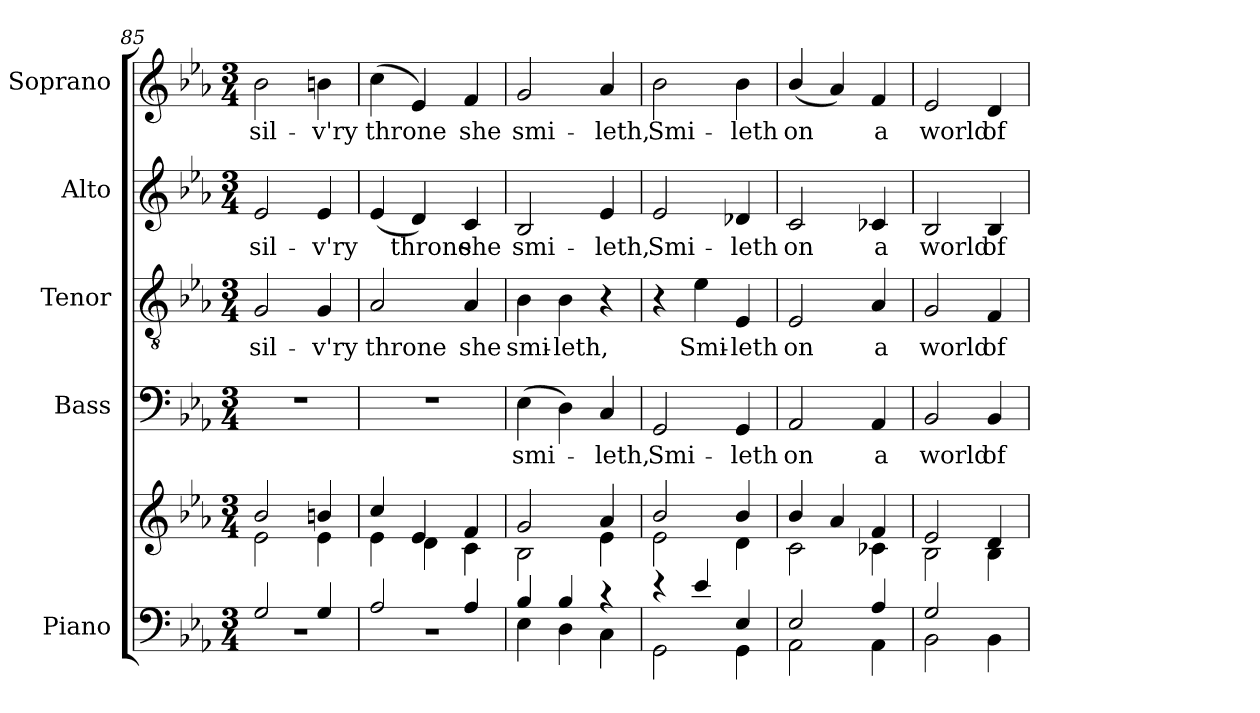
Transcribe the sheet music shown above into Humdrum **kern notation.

**kern	**kern	**kern	**text	**kern	**text	**kern	**text	**kern	**text
*part5	*part5	*part4	*part4	*part3	*part3	*part2	*part2	*part1	*part1
*staff6	*staff5	*staff4	*staff4	*staff3	*staff3	*staff2	*staff2	*staff1	*staff1
*I"Piano	*	*I"Bass	*	*I"Tenor	*	*I"Alto	*	*I"Soprano	*
*I'Pno.	*	*I'B.	*	*I'T.	*	*I'A.	*	*I'S.	*
*clefF4	*clefG2	*clefF4	*	*clefGv2	*	*clefG2	*	*clefG2	*
*	*	*	*	*ITrd7c12	*	*	*	*	*
*k[b-e-a-]	*k[b-e-a-]	*k[b-e-a-]	*	*k[b-e-a-]	*	*k[b-e-a-]	*	*k[b-e-a-]	*
*E-:	*E-:	*E-:	*	*E-:	*	*E-:	*	*E-:	*
*M3/4	*M3/4	*M3/4	*	*M3/4	*	*M3/4	*	*M3/4	*
=85	=85	=85	=85	=85	=85	=85	=85	=85	=85
*^	*	*	*	*	*	*	*	*	*
!	!LO:N:vis=1	!	!LO:N:vis=1	!	!	!	!	!	!	!
*	*	*^	*	*	*	*	*	*	*	*
!	!	!	!	!	!	!	!LO:LY:b:color=#000000	!	!	!	!
!	!	!	!	!	!	!	!	!	!LO:LY:b:color=#000000	!	!
!	!	!	!	!	!	!	!	!	!	!	!LO:LY:b:color=#000000
2Gi/	2.r	2b-i/	2e-i\	2.r	.	2GGi/	sil-	2e-i/	sil-	2b-i\	sil-
!	!	!	!	!	!	!	!LO:LY:b:color=#000000	!	!	!	!
!	!	!	!	!	!	!	!	!	!LO:LY:b:color=#000000	!	!
!	!	!	!	!	!	!	!	!	!	!	!LO:LY:b:color=#000000
4Gi/	.	4bni/	4e-i\	.	.	4GGi/	-v'ry	4e-i/	-v'ry	4bni\	-v'ry
=86	=86	=86	=86	=86	=86	=86	=86	=86	=86	=86	=86
!	!LO:N:vis=1	!	!	!LO:N:vis=1	!	!	!	!	!	!	!
!	!	!	!	!	!	!	!LO:LY:b:color=#000000	!	!	!	!
!	!	!	!	!	!	!	!	!	!	!	!LO:LY:b:color=#000000
2A-i/	2.r	4cci/	4e-i\	2.r	.	2AA-i/	throne	(4e-i/	.	(4cci\	throne
!	!	!	!	!	!	!	!	!	!LO:LY:b:color=#000000	!	!
.	.	4e-i/	4di\	.	.	.	.	4di/)	throne	4e-i/)	.
!	!	!	!	!	!	!	!LO:LY:b:color=#000000	!	!	!	!
!	!	!	!	!	!	!	!	!	!LO:LY:b:color=#000000	!	!
!	!	!	!	!	!	!	!	!	!	!	!LO:LY:b:color=#000000
4A-i/	.	4fi/	4ci\	.	.	4AA-i/	she	4ci/	she	4fi/	she
=87	=87	=87	=87	=87	=87	=87	=87	=87	=87	=87	=87
!	!	!	!	!	!LO:LY:b:color=#000000	!	!	!	!	!	!
!	!	!	!	!	!	!	!LO:LY:b:color=#000000	!	!	!	!
!	!	!	!	!	!	!	!	!	!LO:LY:b:color=#000000	!	!
!	!	!	!	!	!	!	!	!	!	!	!LO:LY:b:color=#000000
4B-i/	4E-i\	2gi/	2B-i\	(4E-i\	smi-	4BB-i\	smi-	2B-i/	smi-	2gi/	smi-
!	!	!	!	!	!	!	!LO:LY:b:color=#000000	!	!	!	!
4B-i/	4Di\	.	.	4Di\)	.	4BB-i\	-leth,	.	.	.	.
!	!	!	!	!	!LO:LY:b:color=#000000	!	!	!	!	!	!
!	!	!	!	!	!	!	!	!	!LO:LY:b:color=#000000	!	!
!	!	!	!	!	!	!	!	!	!	!	!LO:LY:b:color=#000000
4r	4Ci\	4a-i/	4e-i\	4Ci/	-leth,	4r	.	4e-i/	-leth,	4a-i/	-leth,
=88	=88	=88	=88	=88	=88	=88	=88	=88	=88	=88	=88
!	!	!	!	!	!LO:LY:b:color=#000000	!	!	!	!	!	!
!	!	!	!	!	!	!	!	!	!LO:LY:b:color=#000000	!	!
!	!	!	!	!	!	!	!	!	!	!	!LO:LY:b:color=#000000
4r	2GGi\	2b-i/	2e-i\	2GGi/	Smi-	4r	.	2e-i/	Smi-	2b-i\	Smi-
!	!	!	!	!	!	!	!LO:LY:b:color=#000000	!	!	!	!
4e-i/	.	.	.	.	.	4E-i\	Smi-	.	.	.	.
!	!	!	!	!	!LO:LY:b:color=#000000	!	!	!	!	!	!
!	!	!	!	!	!	!	!LO:LY:b:color=#000000	!	!	!	!
!	!	!	!	!	!	!	!	!	!LO:LY:b:color=#000000	!	!
!	!	!	!	!	!	!	!	!	!	!	!LO:LY:b:color=#000000
4E-i/	4GGi\	4b-i/	4di\	4GGi/	-leth	4EE-i/	-leth	4d-Xi/	-leth	4b-i\	-leth
=89	=89	=89	=89	=89	=89	=89	=89	=89	=89	=89	=89
!	!	!	!	!	!LO:LY:b:color=#000000	!	!	!	!	!	!
!	!	!	!	!	!	!	!LO:LY:b:color=#000000	!	!	!	!
!	!	!	!	!	!	!	!	!	!LO:LY:b:color=#000000	!	!
!	!	!	!	!	!	!	!	!	!	!	!LO:LY:b:color=#000000
2E-i/	2AA-i\	4b-i/	2ci\	2AA-i/	on	2EE-i/	on	2ci/	on	(4b-i/	on
.	.	4a-i/	.	.	.	.	.	.	.	4a-i/)	.
!	!	!	!	!	!LO:LY:b:color=#000000	!	!	!	!	!	!
!	!	!	!	!	!	!	!LO:LY:b:color=#000000	!	!	!	!
!	!	!	!	!	!	!	!	!	!LO:LY:b:color=#000000	!	!
!	!	!	!	!	!	!	!	!	!	!	!LO:LY:b:color=#000000
4A-i/	4AA-i\	4fi/	4c-Xi\	4AA-i/	a	4AA-i/	a	4c-Xi/	a	4fi/	a
=90	=90	=90	=90	=90	=90	=90	=90	=90	=90	=90	=90
!	!	!	!	!	!LO:LY:b:color=#000000	!	!	!	!	!	!
!	!	!	!	!	!	!	!LO:LY:b:color=#000000	!	!	!	!
!	!	!	!	!	!	!	!	!	!LO:LY:b:color=#000000	!	!
!	!	!	!	!	!	!	!	!	!	!	!LO:LY:b:color=#000000
2Gi/	2BB-i\	2e-i/	2B-i\	2BB-i/	world	2GGi/	world	2B-i/	world	2e-i/	world
!	!	!	!	!	!LO:LY:b:color=#000000	!	!	!	!	!	!
!	!	!	!	!	!	!	!LO:LY:b:color=#000000	!	!	!	!
!	!	!	!	!	!	!	!	!	!LO:LY:b:color=#000000	!	!
!	!	!	!	!	!	!	!	!	!	!	!LO:LY:b:color=#000000
4ryy	4BB-i\	4di/	4B-i\	4BB-i/	of	4FFi/	of	4B-i/	of	4di/	of
*v	*v	*	*	*	*	*	*	*	*	*	*
*	*v	*v	*	*	*	*	*	*	*	*
=	=	=	=	=	=	=	=	=	=
*-	*-	*-	*-	*-	*-	*-	*-	*-	*-
